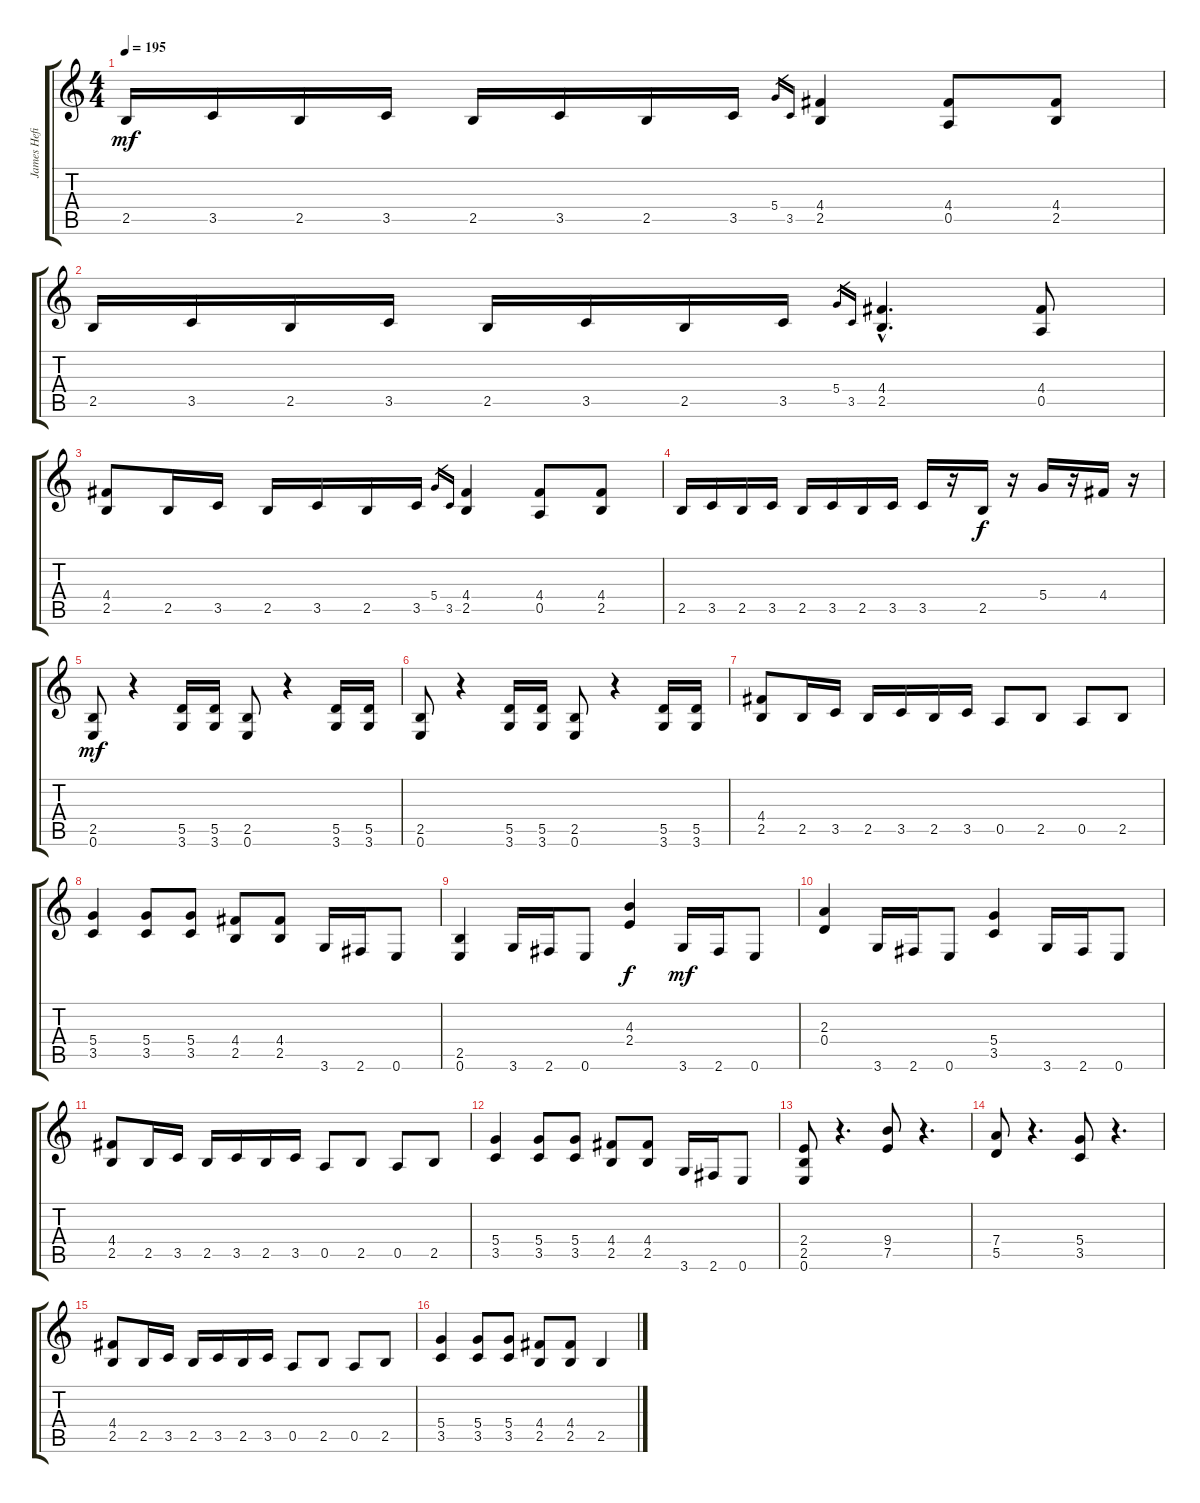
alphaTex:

\track ("James Hefield" "James Hefi") {instrument distortionguitar}
\staff {score tabs}
\tuning (E4 B3 G3 D3 A2 E2) {hide}
\ts (4 4)
\tempo 195
\clef g2
\ks c
2.5.16{dy mf} 3.5.16 2.5.16 3.5.16 2.5.16 3.5.16 2.5.16 3.5.16 5.4.16{gr} 3.5.16{gr} (4.4 2.5).4 (4.4 0.5).8 (4.4 2.5).8 |
2.5.16 3.5.16 2.5.16 3.5.16 2.5.16 3.5.16 2.5.16 3.5.16 5.4.16{gr} 3.5.16{gr} (4.4{hac} 2.5{hac}).4{d} (4.4 0.5).8 |
(4.4 2.5).8 2.5.16 3.5.16 2.5.16 3.5.16 2.5.16 3.5.16 5.4.16{gr} 3.5.16{gr} (4.4 2.5).4 (4.4 0.5).8 (4.4 2.5).8 |
2.5.16 3.5.16 2.5.16 3.5.16 2.5.16 3.5.16 2.5.16 3.5.16 3.5.16 r.16 2.5.16{dy f} r.16 5.4.16 r.16 4.4.16 r.16 |
(2.5 0.6).8{dy mf} r.4 (5.5 3.6).16 (5.5 3.6).16 (2.5 0.6).8 r.4 (5.5 3.6).16 (5.5 3.6).16 |
(2.5 0.6).8 r.4 (5.5 3.6).16 (5.5 3.6).16 (2.5 0.6).8 r.4 (5.5 3.6).16 (5.5 3.6).16 |
(4.4 2.5).8 2.5.16 3.5.16 2.5.16 3.5.16 2.5.16 3.5.16 0.5.8 2.5.8 0.5.8 2.5.8 |
(5.4 3.5).4 (5.4 3.5).8 (5.4 3.5).8 (4.4 2.5).8 (4.4 2.5).8 3.6.16 2.6.16 0.6.8 |
(2.5 0.6).4 3.6.16 2.6.16 0.6.8 (4.3 2.4).4{dy f} 3.6.16{dy mf} 2.6.16 0.6.8 |
(2.3 0.4).4 3.6.16 2.6.16 0.6.8 (5.4 3.5).4 3.6.16 2.6.16 0.6.8 |
(4.4 2.5).8 2.5.16 3.5.16 2.5.16 3.5.16 2.5.16 3.5.16 0.5.8 2.5.8 0.5.8 2.5.8 |
(5.4 3.5).4 (5.4 3.5).8 (5.4 3.5).8 (4.4 2.5).8 (4.4 2.5).8 3.6.16 2.6.16 0.6.8 |
(2.4 2.5 0.6).8 r.4{d} (9.4 7.5).8 r.4{d} |
(7.4 5.5).8 r.4{d} (5.4 3.5).8 r.4{d} |
(4.4 2.5).8 2.5.16 3.5.16 2.5.16 3.5.16 2.5.16 3.5.16 0.5.8 2.5.8 0.5.8 2.5.8 |
(5.4 3.5).4 (5.4 3.5).8 (5.4 3.5).8 (4.4 2.5).8 (4.4 2.5).8 2.5.4
